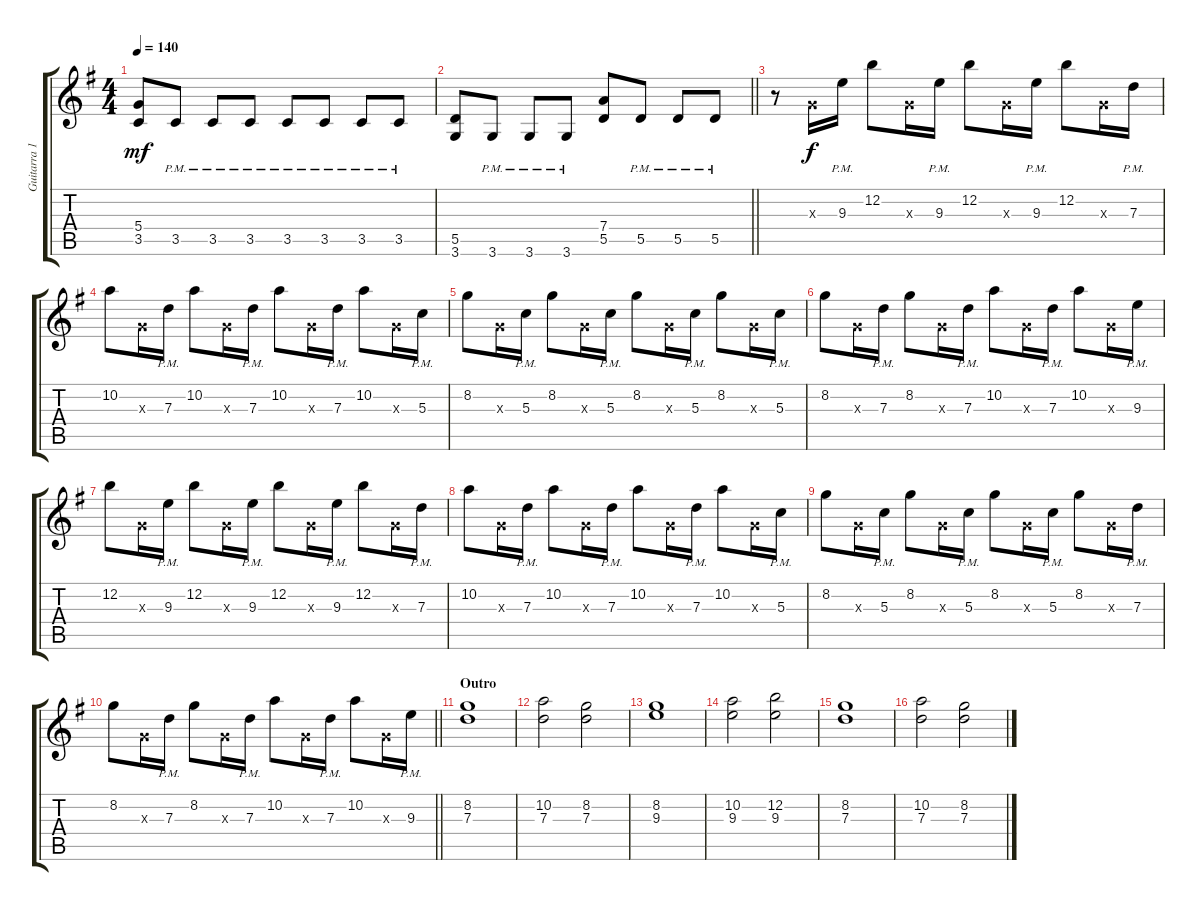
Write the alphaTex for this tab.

\track ("Guitarra 1" "Guitarra 1") {instrument distortionguitar}
\staff {score tabs}
\tuning (E4 B3 G3 D3 A2 E2) {hide}
\ts (4 4)
\tempo 140
\clef g2
\ks g
(5.4 3.5).8{dy mf} 3.5{pm}.8 3.5{pm}.8 3.5{pm}.8 3.5{pm}.8 3.5{pm}.8 3.5{pm}.8 3.5{pm}.8 |
\barLineRight lightlight
(5.5 3.6).8 3.6{pm}.8 3.6{pm}.8 3.6{pm}.8 (7.4 5.5).8 5.5{pm}.8 5.5{pm}.8 5.5{pm}.8 |
\section ("" "")
r.8 0.3{x}.16{dy f} 9.3{pm}.16 12.2.8 0.3{x}.16 9.3{pm}.16 12.2.8 0.3{x}.16 9.3{pm}.16 12.2.8 0.3{x}.16 7.3{pm}.16 |
10.2.8 0.3{x}.16 7.3{pm}.16 10.2.8 0.3{x}.16 7.3{pm}.16 10.2.8 0.3{x}.16 7.3{pm}.16 10.2.8 0.3{x}.16 5.3{pm}.16 |
8.2.8 0.3{x}.16 5.3{pm}.16 8.2.8 0.3{x}.16 5.3{pm}.16 8.2.8 0.3{x}.16 5.3{pm}.16 8.2.8 0.3{x}.16 5.3{pm}.16 |
8.2.8 0.3{x}.16 7.3{pm}.16 8.2.8 0.3{x}.16 7.3{pm}.16 10.2.8 0.3{x}.16 7.3{pm}.16 10.2.8 0.3{x}.16 9.3{pm}.16 |
12.2.8 0.3{x}.16 9.3{pm}.16 12.2.8 0.3{x}.16 9.3{pm}.16 12.2.8 0.3{x}.16 9.3{pm}.16 12.2.8 0.3{x}.16 7.3{pm}.16 |
10.2.8 0.3{x}.16 7.3{pm}.16 10.2.8 0.3{x}.16 7.3{pm}.16 10.2.8 0.3{x}.16 7.3{pm}.16 10.2.8 0.3{x}.16 5.3{pm}.16 |
8.2.8 0.3{x}.16 5.3{pm}.16 8.2.8 0.3{x}.16 5.3{pm}.16 8.2.8 0.3{x}.16 5.3{pm}.16 8.2.8 0.3{x}.16 7.3{pm}.16 |
\barLineRight lightlight
8.2.8 0.3{x}.16 7.3{pm}.16 8.2.8 0.3{x}.16 7.3{pm}.16 10.2.8 0.3{x}.16 7.3{pm}.16 10.2.8 0.3{x}.16 9.3{pm}.16 |
\section ("" "Outro")
(8.2 7.3).1 |
(10.2 7.3).2 (8.2 7.3).2 |
(8.2 9.3).1 |
(10.2 9.3).2 (12.2 9.3).2 |
(8.2 7.3).1 |
(10.2 7.3).2 (8.2 7.3).2
